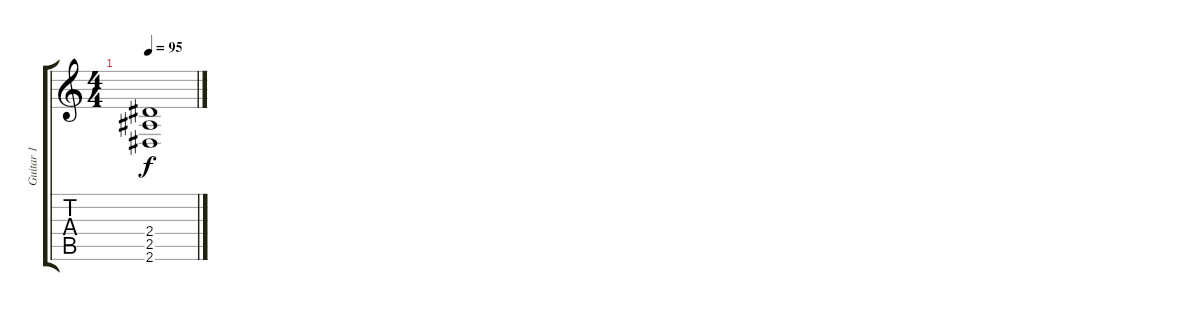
\track ("Guitar 1" "Guitar 1") {instrument distortionguitar}
\staff {score tabs}
\tuning (Eb4 Bb3 Gb3 Db3 Ab2 Db2) {hide}
\ts (4 4)
\tempo 95
\clef g2
\ks c
(2.4{t} 2.5{t} 2.6{t}).1{dy f}
